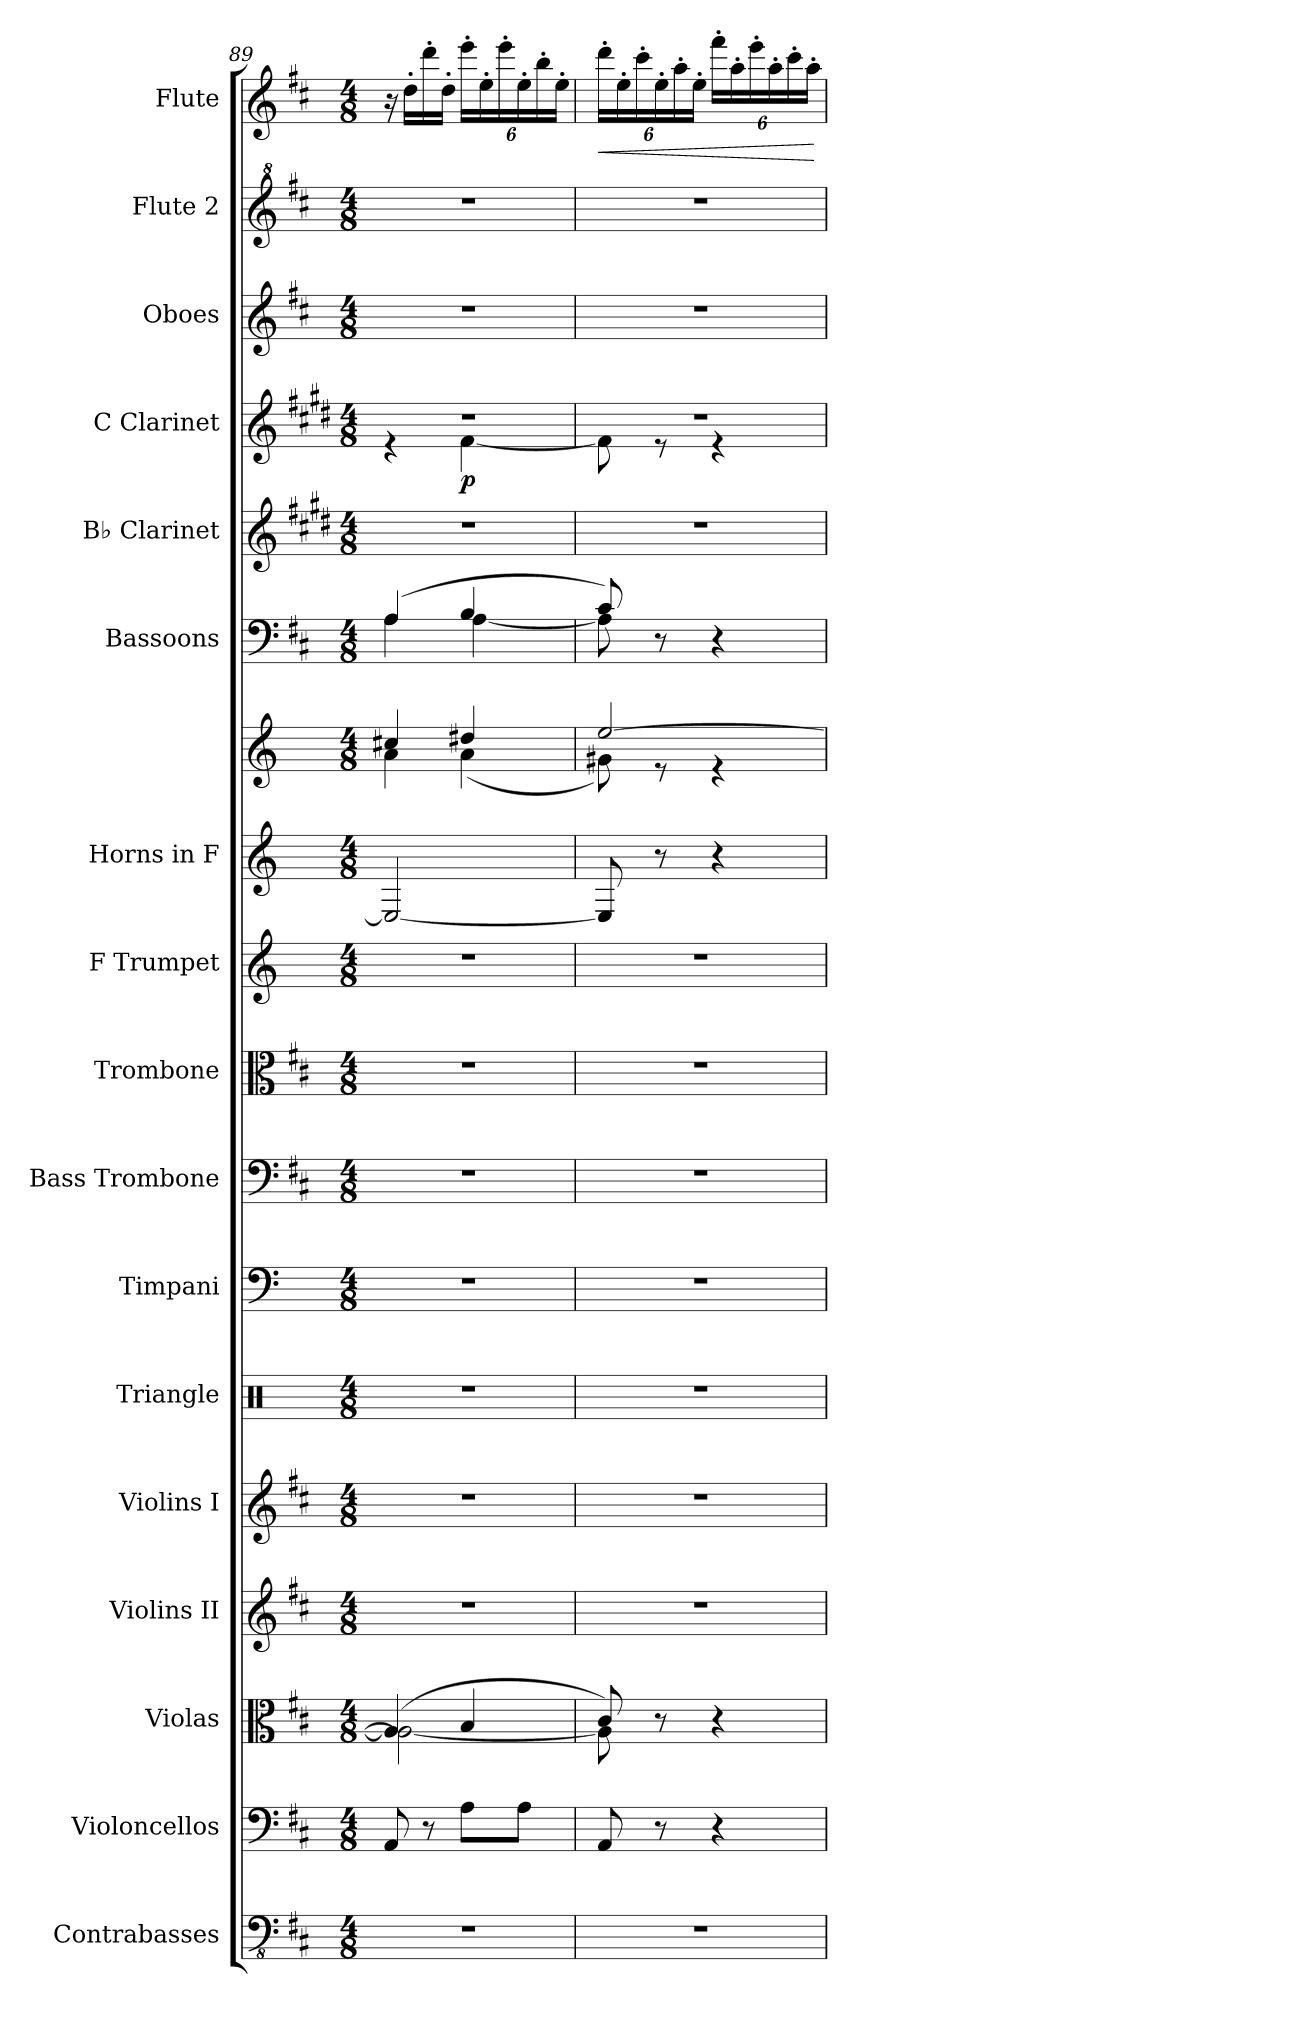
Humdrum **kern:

**kern	**kern	**kern	**kern	**kern	**kern	**kern	**kern	**kern	**kern	**kern	**kern	**kern	**kern	**kern	**dynam	**kern	**kern	**kern	**dynam
*part17	*part16	*part15	*part14	*part13	*part12	*part11	*part10	*part9	*part8	*part7	*part7	*part6	*part5	*part4	*part4	*part3	*part2	*part1	*part1
*staff18	*staff17	*staff16	*staff15	*staff14	*staff13	*staff12	*staff11	*staff10	*staff9	*staff8	*staff7	*staff6	*staff5	*staff4	*staff4	*staff3	*staff2	*staff1	*staff1
*I"Contrabasses	*I"Violoncellos	*I"Violas	*I"Violins II	*I"Violins I	*I"Triangle	*I"Timpani	*I"Bass Trombone	*I"Trombone	*I"F Trumpet	*I"Horns in F	*	*I"Bassoons	*I"B♭ Clarinet	*I"C Clarinet	*	*I"Oboes	*I"Flute 2	*I"Flute	*
*I'Cb.	*I'Vc.	*I'Vla.	*I'Vln. II	*I'Vln. I	*I'Trgl.	*I'Timp.	*I'B. Tbn.	*I'Tbn.	*I'F Tpt.	*	*	*I'Bsn.	*I'B♭ Cl.	*I'C Cl.	*	*I'Ob.	*I'Fl. 2	*I'Fl. 2	*
*clefFv4	*clefF4	*clefC3	*clefG2	*clefG2	*clefX	*clefF4	*clefF4	*clefC3	*clefG2	*clefG2	*clefG2	*clefF4	*clefG2	*clefG2	*	*clefG2	*clefG^2	*clefG2	*
*ITrd7c12	*	*	*	*	*	*	*	*	*ITrd-3c-5	*ITrd4c7	*ITrd4c7	*	*ITrd1c2	*ITrd1c2	*	*	*	*	*
*k[f#c#]	*k[f#c#]	*k[f#c#]	*k[f#c#]	*k[f#c#]	*k[]	*k[]	*k[f#c#]	*k[f#c#]	*k[b-]	*k[b-]	*k[b-]	*k[f#c#]	*k[f#c#]	*k[f#c#]	*	*k[f#c#]	*k[f#c#]	*k[f#c#]	*
*M4/8	*M4/8	*M4/8	*M4/8	*M4/8	*M4/8	*M4/8	*M4/8	*M4/8	*M4/8	*M4/8	*M4/8	*M4/8	*M4/8	*M4/8	*	*M4/8	*M4/8	*M4/8	*
=89	=89	=89	=89	=89	=89	=89	=89	=89	=89	=89	=89	=89	=89	=89	=89	=89	=89	=89	=89
*	*	*^	*	*	*	*	*	*	*	*	*^	*^	*	*^	*	*	*	*	*
2r	8AA/	(>4A/]	2A\_	2r	2r	2r	2r	2r	2r	2r	2AA/_	4f#X/	4d\	(>4A/	4A\	2r	2r	4r	.	2r	2r	16r	.
.	.	.	.	.	.	.	.	.	.	.	.	.	.	.	.	.	.	.	.	.	.	16dd'\LL	.
.	8r	.	.	.	.	.	.	.	.	.	.	.	.	.	.	.	.	.	.	.	.	16ddd'\	.
.	.	.	.	.	.	.	.	.	.	.	.	.	.	.	.	.	.	.	.	.	.	16dd'\JJ	.
*	*	*	*	*	*	*	*	*	*	*	*	*	*	*	*	*	*	*	*	*	*	*Xbrackettup	*
!	!	!	!	!	!	!	!	!	!	!	!	!	!	!	!	!	!	!	!LO:DY:b	!	!	!	!
.	8A\L	4B/	.	.	.	.	.	.	.	.	.	4g#X/	(<4d\	4B/	[4A\	.	.	[4e\	p	.	.	24eee'\LL	.
.	.	.	.	.	.	.	.	.	.	.	.	.	.	.	.	.	.	.	.	.	.	24ee'\	.
.	.	.	.	.	.	.	.	.	.	.	.	.	.	.	.	.	.	.	.	.	.	24eee'\	.
.	8A\J	.	.	.	.	.	.	.	.	.	.	.	.	.	.	.	.	.	.	.	.	24ee'\	.
.	.	.	.	.	.	.	.	.	.	.	.	.	.	.	.	.	.	.	.	.	.	24bb'\	.
.	.	.	.	.	.	.	.	.	.	.	.	.	.	.	.	.	.	.	.	.	.	24ee'\JJ	.
!!LO:PB:g=z
=90	=90	=90	=90	=90	=90	=90	=90	=90	=90	=90	=90	=90	=90	=90	=90	=90	=90	=90	=90	=90	=90	=90	=90
!	!	!	!	!	!	!	!	!	!	!	!	!	!	!	!	!	!	!	!	!	!	!	!LO:HP:b
2r	8AA/	8c#/)	8A\]	2r	2r	2r	2r	2r	2r	2r	8AA/]	[2a/	8c#X\)	8c#/)	8A\]	2r	2r	8e\]	.	2r	2r	24ddd'\LL	<
.	.	.	.	.	.	.	.	.	.	.	.	.	.	.	.	.	.	.	.	.	.	24ee'\	.
.	.	.	.	.	.	.	.	.	.	.	.	.	.	.	.	.	.	.	.	.	.	24ccc#'\	.
.	8r	8r	8ryy	.	.	.	.	.	.	.	8r	.	8r	8r	8ryy	.	.	8r	.	.	.	24ee'\	.
.	.	.	.	.	.	.	.	.	.	.	.	.	.	.	.	.	.	.	.	.	.	24aa'\	.
.	.	.	.	.	.	.	.	.	.	.	.	.	.	.	.	.	.	.	.	.	.	24ee'\JJ	.
.	4r	4r	4ryy	.	.	.	.	.	.	.	4r	.	4r	4r	4ryy	.	.	4r	.	.	.	24fff#'\LL	.
.	.	.	.	.	.	.	.	.	.	.	.	.	.	.	.	.	.	.	.	.	.	24aa'\	.
.	.	.	.	.	.	.	.	.	.	.	.	.	.	.	.	.	.	.	.	.	.	24eee'\	.
.	.	.	.	.	.	.	.	.	.	.	.	.	.	.	.	.	.	.	.	.	.	24aa'\	.
.	.	.	.	.	.	.	.	.	.	.	.	.	.	.	.	.	.	.	.	.	.	24ccc#'\	.
.	.	.	.	.	.	.	.	.	.	.	.	.	.	.	.	.	.	.	.	.	.	24aa'\JJ	.
*	*	*	*	*	*	*	*	*	*	*	*	*v	*v	*	*	*	*v	*v	*	*	*	*	*
*	*	*v	*v	*	*	*	*	*	*	*	*	*	*v	*v	*	*	*	*	*	*	*
.	.	.	.	.	.	.	.	.	.	.	.	.	.	.	.	.	.	.	[
=	=	=	=	=	=	=	=	=	=	=	=	=	=	=	=	=	=	=	=
*-	*-	*-	*-	*-	*-	*-	*-	*-	*-	*-	*-	*-	*-	*-	*-	*-	*-	*-	*-
